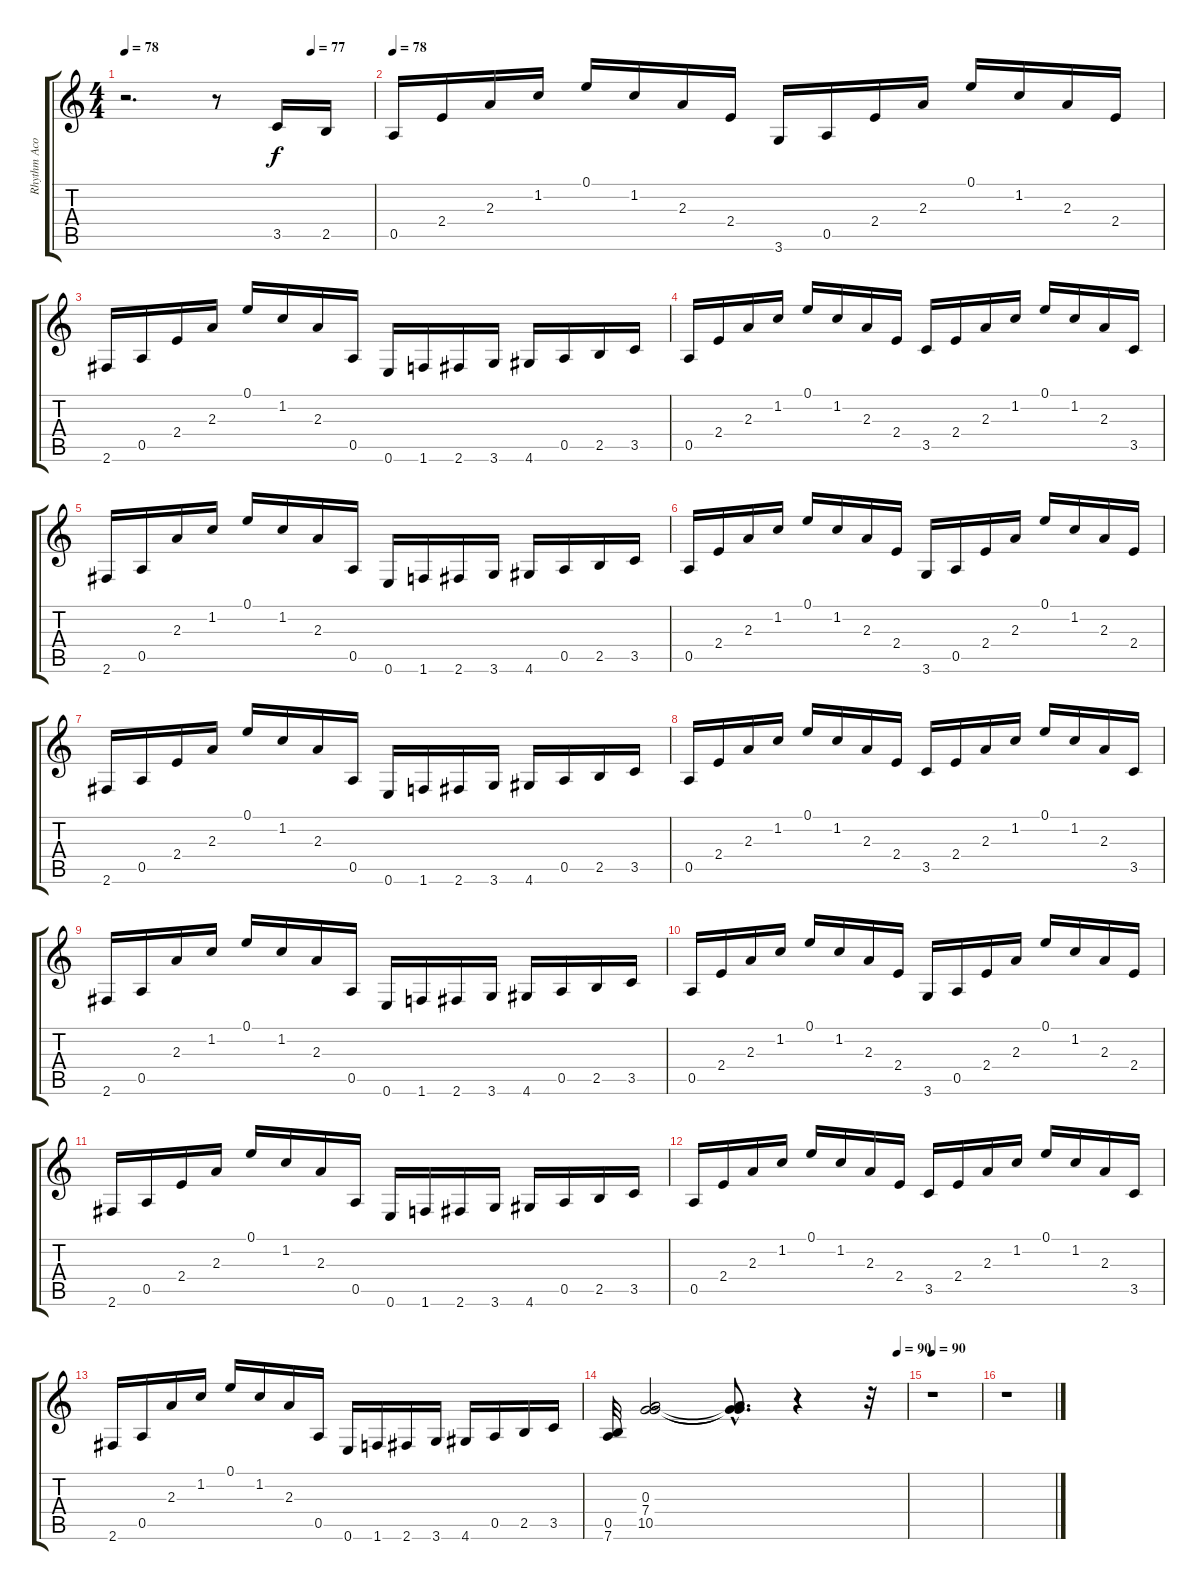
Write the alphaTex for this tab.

\track ("Rhythm Acoustic Guitar" "Rhythm Aco") {instrument acousticguitarnylon}
\staff {score tabs}
\tuning (E4 B3 G3 D3 A2 E2) {hide}
\ts (4 4)
\tempo 78
\tempo 149
\tempo (77 0.75)
\tempo 78
\clef g2
\ks c
r.2{d dy f instrument acousticguitarnylon} r.8 3.5.16{volume 10} 2.5.16 |
\tempo 78
0.5.16 2.4.16 2.3.16 1.2.16 0.1.16 1.2.16 2.3.16 2.4.16 3.6.16 0.5.16 2.4.16 2.3.16 0.1.16 1.2.16 2.3.16 2.4.16 |
2.6.16 0.5.16 2.4.16 2.3.16 0.1.16 1.2.16 2.3.16 0.5.16 0.6.16 1.6.16 2.6.16 3.6.16 4.6.16 0.5.16 2.5.16 3.5.16 |
0.5.16 2.4.16 2.3.16 1.2.16 0.1.16 1.2.16 2.3.16 2.4.16 3.5.16 2.4.16 2.3.16 1.2.16 0.1.16 1.2.16 2.3.16 3.5.16 |
2.6.16 0.5.16 2.3.16 1.2.16 0.1.16 1.2.16 2.3.16 0.5.16 0.6.16 1.6.16 2.6.16 3.6.16 4.6.16 0.5.16 2.5.16 3.5.16 |
0.5.16 2.4.16 2.3.16 1.2.16 0.1.16 1.2.16 2.3.16 2.4.16 3.6.16 0.5.16 2.4.16 2.3.16 0.1.16 1.2.16 2.3.16 2.4.16 |
2.6.16 0.5.16 2.4.16 2.3.16 0.1.16 1.2.16 2.3.16 0.5.16 0.6.16 1.6.16 2.6.16 3.6.16 4.6.16 0.5.16 2.5.16 3.5.16 |
0.5.16 2.4.16 2.3.16 1.2.16 0.1.16 1.2.16 2.3.16 2.4.16 3.5.16 2.4.16 2.3.16 1.2.16 0.1.16 1.2.16 2.3.16 3.5.16 |
2.6.16 0.5.16 2.3.16 1.2.16 0.1.16 1.2.16 2.3.16 0.5.16 0.6.16 1.6.16 2.6.16 3.6.16 4.6.16 0.5.16 2.5.16 3.5.16 |
0.5.16 2.4.16 2.3.16 1.2.16 0.1.16 1.2.16 2.3.16 2.4.16 3.6.16 0.5.16 2.4.16 2.3.16 0.1.16 1.2.16 2.3.16 2.4.16 |
2.6.16 0.5.16 2.4.16 2.3.16 0.1.16 1.2.16 2.3.16 0.5.16 0.6.16 1.6.16 2.6.16 3.6.16 4.6.16 0.5.16 2.5.16 3.5.16 |
0.5.16 2.4.16 2.3.16 1.2.16 0.1.16 1.2.16 2.3.16 2.4.16 3.5.16 2.4.16 2.3.16 1.2.16 0.1.16 1.2.16 2.3.16 3.5.16 |
2.6.16 0.5.16 2.3.16 1.2.16 0.1.16 1.2.16 2.3.16 0.5.16 0.6.16 1.6.16 2.6.16 3.6.16 4.6.16 0.5.16 2.5.16 3.5.16 |
\tempo (90 0.96875)
(0.5 7.6).32 (0.3 7.4 10.5).2 (0.3{hac t} 7.4{hac t} 10.5{hac t}).8{d} r.4 r.32 |
\tempo 90
r.1 |
r.1
